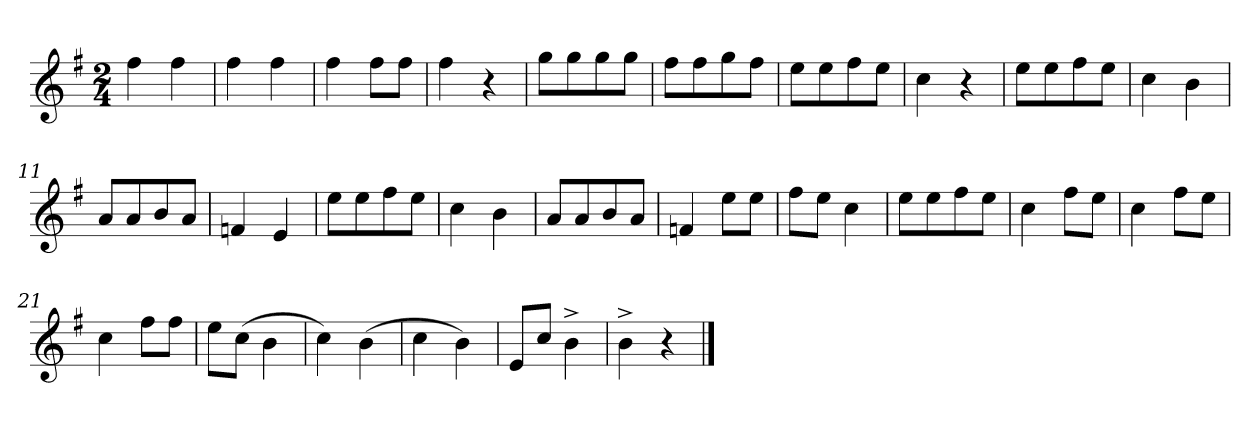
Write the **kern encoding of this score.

**kern
*part1
*staff1
*clefG2
*k[f#]
*G:
*M2/4
=1
4ff#
4ff#
=2
4ff#
4ff#
=3
4ff#
8ff#L
8ff#J
=4
4ff#
4r
=5
8ggL
8gg
8gg
8ggJ
=6
8ff#L
8ff#
8gg
8ff#J
=7
8eeL
8ee
8ff#
8eeJ
=8
4cc
4r
=9
8eeL
8ee
8ff#
8eeJ
=10
4cc
4b
=11
8aL
8a
8b
8aJ
=12
4fn
4e
=13
8eeL
8ee
8ff#
8eeJ
=14
4cc
4b
=15
8aL
8a
8b
8aJ
=16
4fn
8eeL
8eeJ
=17
8ff#L
8eeJ
4cc
=18
8eeL
8ee
8ff#
8eeJ
=19
4cc
8ff#L
8eeJ
=20
4cc
8ff#L
8eeJ
=21
4cc
8ff#L
8ff#J
=22
8eeL
(8ccJ
4b
=23
4cc)
(4b
=24
4cc
4b)
=25
8eL
8ccJ
4b^
=26
4b^
4r
==
*-
